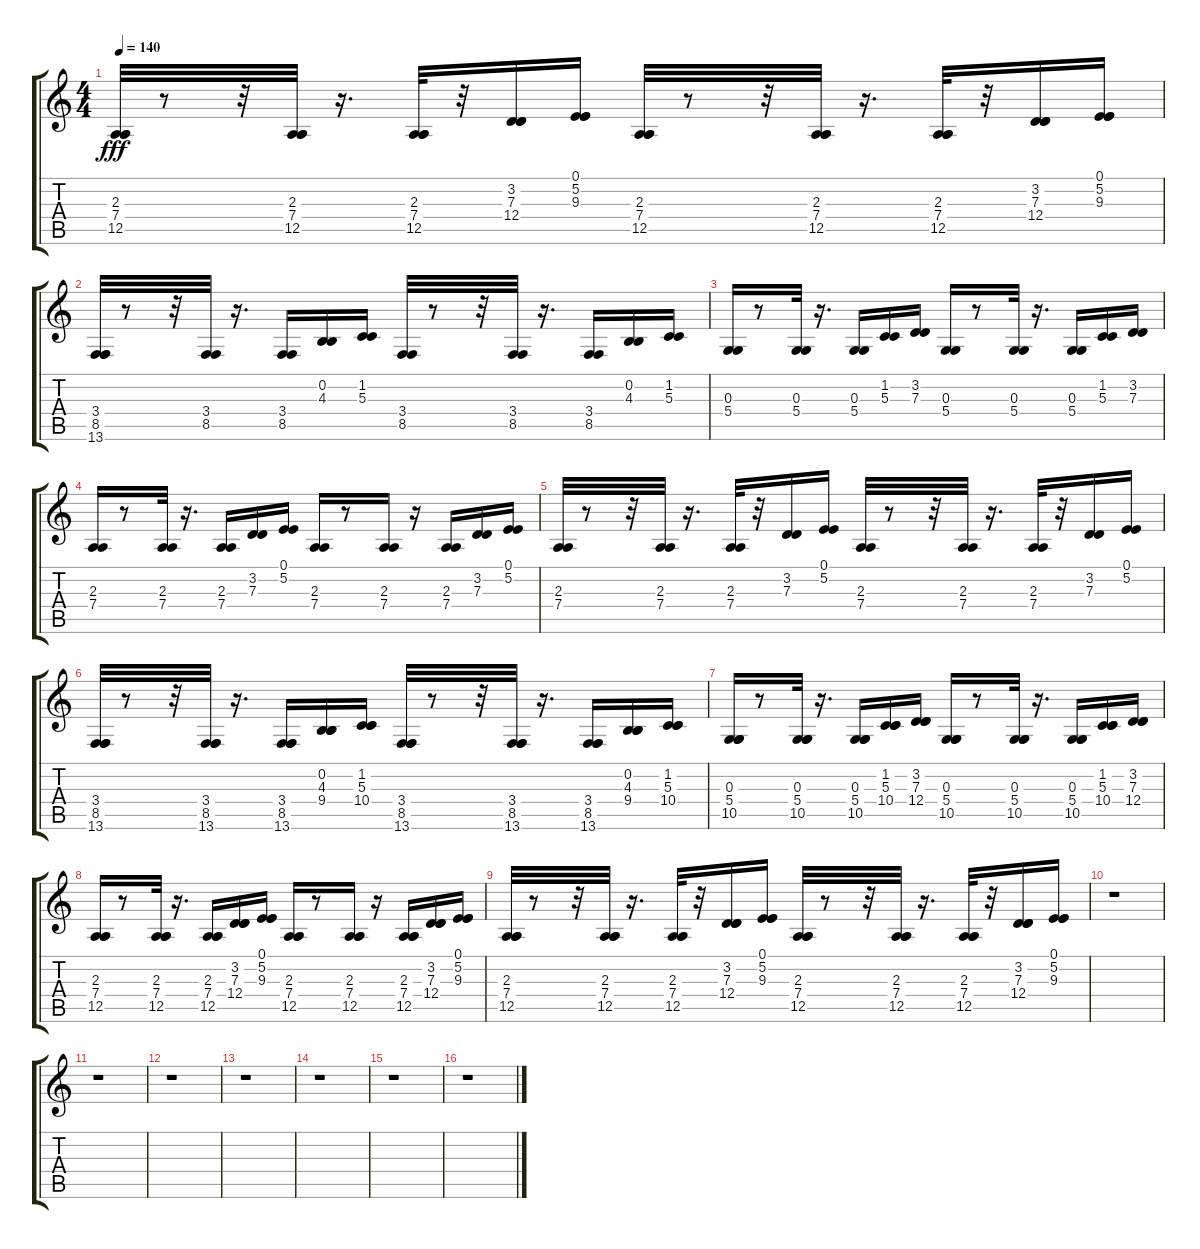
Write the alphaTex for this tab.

\track "" {instrument lead2sawtooth}
\staff {score tabs}
\tuning (E4 B3 G3 D3 A2 E2) {hide}
\ts (4 4)
\tempo 140
\clef g2
\ks c
(2.3 7.4 12.5).32{dy fff balance 0} r.8 r.32 (2.3 7.4 12.5).32{balance 12} r.16{d} (2.3 7.4 12.5).32{balance 4} r.32 (3.2 7.3 12.4).16{balance 14} (0.1 5.2 9.3).16{balance 9} (2.3 7.4 12.5).32{balance 0} r.8 r.32 (2.3 7.4 12.5).32{balance 12} r.16{d} (2.3 7.4 12.5).32{balance 4} r.32 (3.2 7.3 12.4).16{balance 14} (0.1 5.2 9.3).16{balance 9} |
(3.4 8.5 13.6).32{balance 0} r.8 r.32 (3.4 8.5).32{balance 12 instrument lead2sawtooth} r.16{d} (3.4 8.5).16{balance 4} (0.2 4.3).16{balance 14} (1.2 5.3).16{balance 9} (3.4 8.5).32{balance 0} r.8 r.32 (3.4 8.5).32{balance 12} r.16{d} (3.4 8.5).16{balance 4} (0.2 4.3).16{balance 14} (1.2 5.3).16{balance 9} |
(0.3 5.4).16{balance 0} r.8 (0.3 5.4).32{balance 12} r.16{d} (0.3 5.4).16{balance 4} (1.2 5.3).16{balance 14} (3.2 7.3).16{balance 9} (0.3 5.4).16{balance 0} r.8 (0.3 5.4).32{balance 12} r.16{d} (0.3 5.4).16{balance 4} (1.2 5.3).16{balance 14} (3.2 7.3).16{balance 9} |
(2.3 7.4).16{balance 0} r.8 (2.3 7.4).32{balance 12} r.16{d} (2.3 7.4).16{balance 4} (3.2 7.3).16{balance 14} (0.1 5.2).16{balance 9} (2.3 7.4).16{balance 0} r.8 (2.3 7.4).16{balance 12} r.16 (2.3 7.4).16{balance 4} (3.2 7.3).16{balance 14} (0.1 5.2).16{balance 9} |
(2.3 7.4).32{balance 0} r.8 r.32 (2.3 7.4).32{balance 12} r.16{d} (2.3 7.4).32{balance 4} r.32 (3.2 7.3).16{balance 14} (0.1 5.2).16{balance 9} (2.3 7.4).32{balance 0} r.8 r.32 (2.3 7.4).32{balance 12} r.16{d} (2.3 7.4).32{balance 4} r.32 (3.2 7.3).16{balance 14} (0.1 5.2).16{balance 9} |
(3.4 8.5 13.6).32{balance 0} r.8 r.32 (3.4 8.5 13.6).32{balance 12 instrument lead2sawtooth} r.16{d} (3.4 8.5 13.6).16{balance 4} (0.2 4.3 9.4).16{balance 14} (1.2 5.3 10.4).16{balance 9} (3.4 8.5 13.6).32{balance 0} r.8 r.32 (3.4 8.5 13.6).32{balance 12} r.16{d} (3.4 8.5 13.6).16{balance 4} (0.2 4.3 9.4).16{balance 14} (1.2 5.3 10.4).16{balance 9} |
(0.3 5.4 10.5).16{balance 0} r.8 (0.3 5.4 10.5).32{balance 12} r.16{d} (0.3 5.4 10.5).16{balance 4} (1.2 5.3 10.4).16{balance 14} (3.2 7.3 12.4).16{balance 9} (0.3 5.4 10.5).16{balance 0} r.8 (0.3 5.4 10.5).32{balance 12} r.16{d} (0.3 5.4 10.5).16{balance 4} (1.2 5.3 10.4).16{balance 14} (3.2 7.3 12.4).16{balance 9} |
(2.3 7.4 12.5).16{balance 0} r.8 (2.3 7.4 12.5).32{balance 12} r.16{d} (2.3 7.4 12.5).16{balance 4} (3.2 7.3 12.4).16{balance 14} (0.1 5.2 9.3).16{balance 9} (2.3 7.4 12.5).16{balance 0} r.8 (2.3 7.4 12.5).16{balance 12} r.16 (2.3 7.4 12.5).16{balance 4} (3.2 7.3 12.4).16{balance 14} (0.1 5.2 9.3).16{balance 9} |
(2.3 7.4 12.5).32{balance 0} r.8 r.32 (2.3 7.4 12.5).32{balance 12} r.16{d} (2.3 7.4 12.5).32{balance 4} r.32 (3.2 7.3 12.4).16{balance 14} (0.1 5.2 9.3).16{balance 9} (2.3 7.4 12.5).32{balance 0} r.8 r.32 (2.3 7.4 12.5).32{balance 12} r.16{d} (2.3 7.4 12.5).32{balance 4} r.32 (3.2 7.3 12.4).16{balance 14} (0.1 5.2 9.3).16{balance 9} |
r.1 |
r.1 |
r.1 |
r.1 |
r.1 |
r.1 |
r.1
